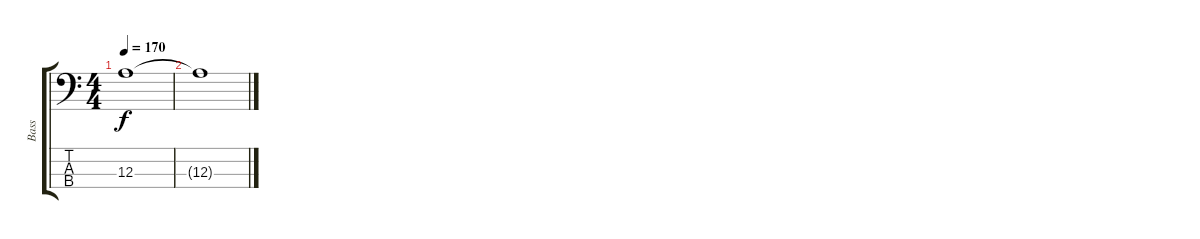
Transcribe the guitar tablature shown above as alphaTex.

\track ("Bass" "Bass") {instrument electricbassfinger}
\staff {score tabs}
\tuning (G2 D2 A1 E1) {hide}
\ts (4 4)
\tempo 170
\clef f4
\ks c
12.3{t}.1{dy f} |
12.3{t}.1
